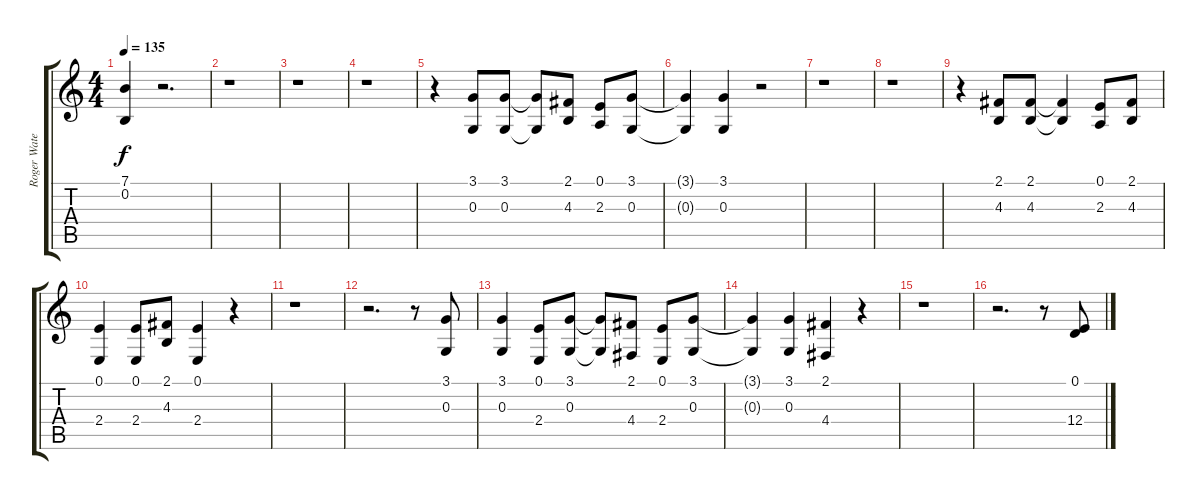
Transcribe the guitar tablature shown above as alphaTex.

\track ("Roger Waters, David Gilmour / Vocals" "Roger Wate") {instrument harmonica}
\staff {score tabs}
\tuning (E4 B3 G3 D3 A2 E2) {hide}
\ts (4 4)
\tempo 135
\clef g2
\ks c
(7.1{t} 0.2{t}).4{dy f} r.2{d} |
r.1 |
r.1 |
r.1 |
r.4 (3.1 0.3).8 (3.1 0.3).8 (3.1{t} 0.3{t}).8 (2.1 4.3).8 (0.1 2.3).8 (3.1 0.3).8 |
(3.1{t} 0.3{t}).4 (3.1 0.3).4 r.2 |
r.1 |
r.1 |
r.4 (2.1 4.3).8 (2.1 4.3).8 (2.1{t} 4.3{t}).4 (0.1 2.3).8 (2.1 4.3).8 |
(0.1 2.4).4 (0.1 2.4).8 (2.1 4.3).8 (0.1 2.4).4 r.4 |
r.1 |
r.2{d} r.8 (3.1 0.3).8 |
(3.1 0.3).4 (0.1 2.4).8 (3.1 0.3).8 (3.1{t} 0.3{t}).8 (2.1 4.4).8 (0.1 2.4).8 (3.1 0.3).8 |
(3.1{t} 0.3{t}).4 (3.1 0.3).4 (2.1 4.4).4 r.4 |
r.1 |
r.2{d} r.8 (0.1 12.4).8
